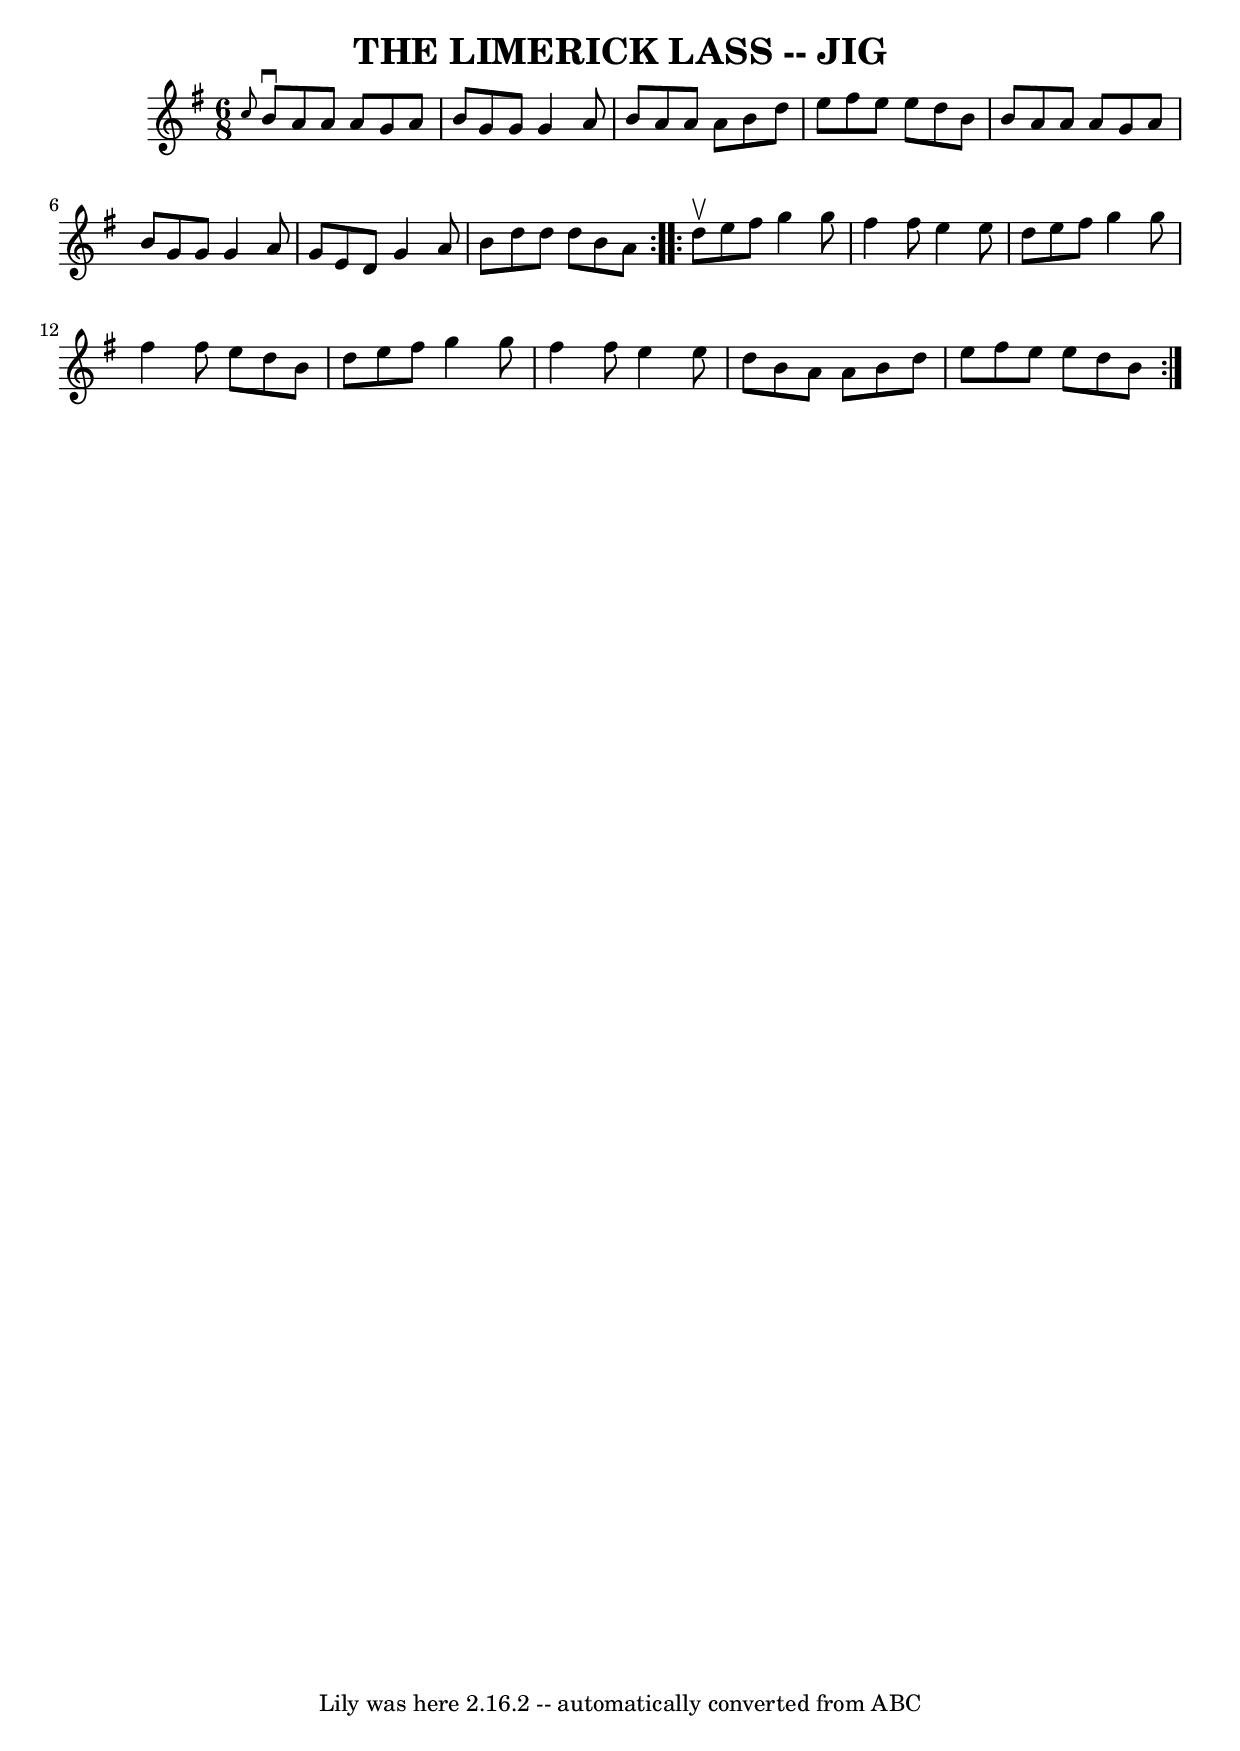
\version "2.16.2"
\include "Mammoth.ily"
\header {
  %% book = "Ryan's Mammoth Collection of Fiddle Tunes"
  crossRefNumber = "1"
  footnotes = ""
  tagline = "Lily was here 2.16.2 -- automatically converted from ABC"
  title = "THE LIMERICK LASS -- JIG"

}
voicedefault =  {



  \repeat volta 2 {

    \time 6/8 
    \key g \major
    \grace { c''8  
	   } b'8^\downbow a'8 a'8         a'8 g'8 a'8     |
    b'8 g'8 g'8 g'4 a'8    |
         b'8 a'8 a'8 a'8 b'8 d''8     |
    e''8 fis''8 e''8         e''8 d''8 b'8         |
    b'8 a'8 a'8 a'8 g'8 a'8     |
    b'8 g'8 g'8 g'4 a'8    |
    g'8 e'8 d'8         g'4 a'8     |
    b'8 d''8 d''8 d''8 b'8 a'8    
  }     

  \repeat volta 2 {     d''8^\upbow e''8 fis''8 g''4 g''8     |
         fis''4 fis''8 e''4 e''8     |
    d''8 e''8 fis''8 g''4        g''8     |
    fis''4 fis''8 e''8 d''8 b'8        |
         d''8 e''8 fis''8 g''4 g''8     |
    fis''4 fis''8 e''4        e''8     |
    d''8 b'8 a'8 a'8 b'8 d''8    |
    e''8 
    fis''8 e''8 e''8 d''8 b'8    
  }   

}

\score{
  <<

    \context Staff="default"
    {
      \voicedefault 
      
    }

  >>
  \layout {
    
  }
  \midi {
  }

}
